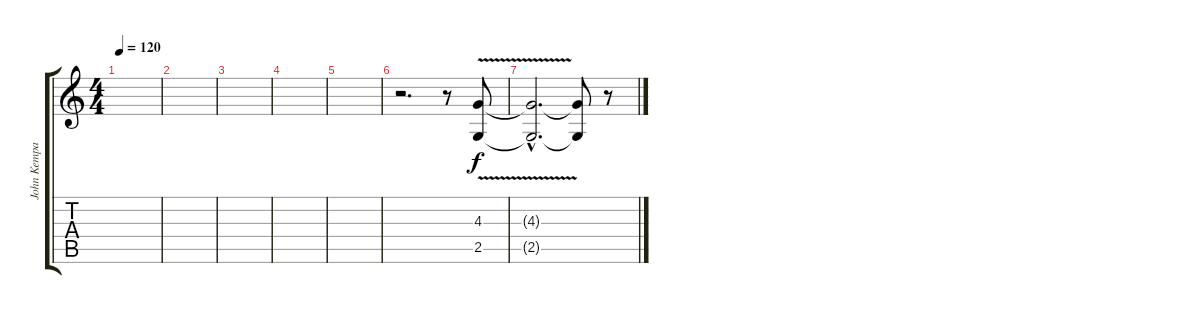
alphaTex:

\track ("John Kempainen (Harmonzier)" "John Kempa") {instrument distortionguitar}
\staff {score tabs}
\tuning (C4 G3 Eb3 Bb2 F2 C2) {hide}
\ts (4 4)
\tempo 120
\clef g2
\ks c
|
|
|
|
|
r.2{d balance 0} r.8 (4.3{v} 2.5{v}).8 |
(4.3{hac t} 2.5{hac t}).2{d} (4.3{t} 2.5{t}).8 r.8
